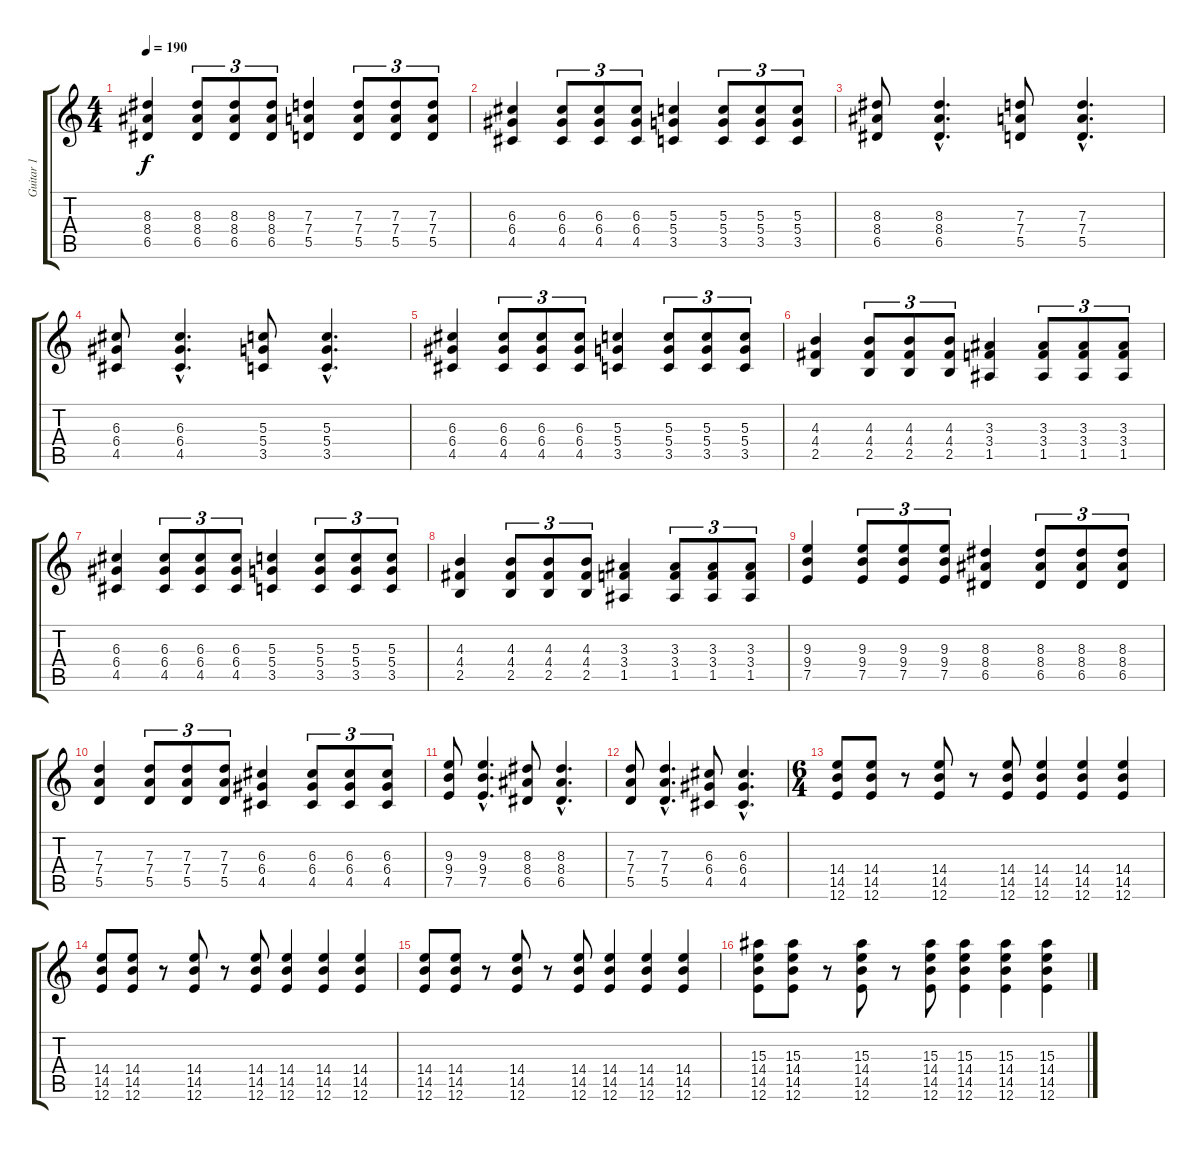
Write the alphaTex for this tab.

\track ("Guitar 1" "Guitar 1") {instrument overdrivenguitar}
\staff {score tabs}
\tuning (E4 B3 G3 D3 A2 E2) {hide}
\ts (4 4)
\tempo 190
\clef g2
\ks c
(8.3 8.4 6.5).4{dy f} (8.3 8.4 6.5).8{tu (3 2)} (8.3 8.4 6.5).8{tu (3 2)} (8.3 8.4 6.5).8{tu (3 2)} (7.3 7.4 5.5).4 (7.3 7.4 5.5).8{tu (3 2)} (7.3 7.4 5.5).8{tu (3 2)} (7.3 7.4 5.5).8{tu (3 2)} |
(6.3 6.4 4.5).4 (6.3 6.4 4.5).8{tu (3 2)} (6.3 6.4 4.5).8{tu (3 2)} (6.3 6.4 4.5).8{tu (3 2)} (5.3 5.4 3.5).4 (5.3 5.4 3.5).8{tu (3 2)} (5.3 5.4 3.5).8{tu (3 2)} (5.3 5.4 3.5).8{tu (3 2)} |
(8.3 8.4 6.5).8 (8.3 8.4{hac} 6.5{hac}).4{d} (7.3 7.4 5.5).8 (7.3{hac} 7.4{hac} 5.5{hac}).4{d} |
(6.3 6.4 4.5).8 (6.3 6.4{hac} 4.5{hac}).4{d} (5.3 5.4 3.5).8 (5.3{hac} 5.4{hac} 3.5{hac}).4{d} |
(6.3 6.4 4.5).4 (6.3 6.4 4.5).8{tu (3 2)} (6.3 6.4 4.5).8{tu (3 2)} (6.3 6.4 4.5).8{tu (3 2)} (5.3 5.4 3.5).4 (5.3 5.4 3.5).8{tu (3 2)} (5.3 5.4 3.5).8{tu (3 2)} (5.3 5.4 3.5).8{tu (3 2)} |
(4.3 4.4 2.5).4 (4.3 4.4 2.5).8{tu (3 2)} (4.3 4.4 2.5).8{tu (3 2)} (4.3 4.4 2.5).8{tu (3 2)} (3.3 3.4 1.5).4 (3.3 3.4 1.5).8{tu (3 2)} (3.3 3.4 1.5).8{tu (3 2)} (3.3 3.4 1.5).8{tu (3 2)} |
(6.3 6.4 4.5).4 (6.3 6.4 4.5).8{tu (3 2)} (6.3 6.4 4.5).8{tu (3 2)} (6.3 6.4 4.5).8{tu (3 2)} (5.3 5.4 3.5).4 (5.3 5.4 3.5).8{tu (3 2)} (5.3 5.4 3.5).8{tu (3 2)} (5.3 5.4 3.5).8{tu (3 2)} |
(4.3 4.4 2.5).4 (4.3 4.4 2.5).8{tu (3 2)} (4.3 4.4 2.5).8{tu (3 2)} (4.3 4.4 2.5).8{tu (3 2)} (3.3 3.4 1.5).4 (3.3 3.4 1.5).8{tu (3 2)} (3.3 3.4 1.5).8{tu (3 2)} (3.3 3.4 1.5).8{tu (3 2)} |
(9.3 9.4 7.5).4 (9.3 9.4 7.5).8{tu (3 2)} (9.3 9.4 7.5).8{tu (3 2)} (9.3 9.4 7.5).8{tu (3 2)} (8.3 8.4 6.5).4 (8.3 8.4 6.5).8{tu (3 2)} (8.3 8.4 6.5).8{tu (3 2)} (8.3 8.4 6.5).8{tu (3 2)} |
(7.3 7.4 5.5).4 (7.3 7.4 5.5).8{tu (3 2)} (7.3 7.4 5.5).8{tu (3 2)} (7.3 7.4 5.5).8{tu (3 2)} (6.3 6.4 4.5).4 (6.3 6.4 4.5).8{tu (3 2)} (6.3 6.4 4.5).8{tu (3 2)} (6.3 6.4 4.5).8{tu (3 2)} |
(9.3 9.4 7.5).8 (9.3{hac} 9.4{hac} 7.5{hac}).4{d} (8.3 8.4 6.5).8 (8.3{hac} 8.4{hac} 6.5{hac}).4{d} |
(7.3 7.4 5.5).8 (7.3{hac} 7.4{hac} 5.5{hac}).4{d} (6.3 6.4 4.5).8 (6.3{hac} 6.4{hac} 4.5{hac}).4{d} |
\ts (6 4)
(14.4 14.5 12.6).8 (14.4 14.5 12.6).8 r.8 (14.4 14.5 12.6).8 r.8 (14.4 14.5 12.6).8 (14.4 14.5 12.6).4 (14.4 14.5 12.6).4 (14.4 14.5 12.6).4 |
(14.4 14.5 12.6).8 (14.4 14.5 12.6).8 r.8 (14.4 14.5 12.6).8 r.8 (14.4 14.5 12.6).8 (14.4 14.5 12.6).4 (14.4 14.5 12.6).4 (14.4 14.5 12.6).4 |
(14.4 14.5 12.6).8 (14.4 14.5 12.6).8 r.8 (14.4 14.5 12.6).8 r.8 (14.4 14.5 12.6).8 (14.4 14.5 12.6).4 (14.4 14.5 12.6).4 (14.4 14.5 12.6).4 |
(15.3 14.4 14.5 12.6).8 (15.3 14.4 14.5 12.6).8 r.8 (15.3 14.4 14.5 12.6).8 r.8 (15.3 14.4 14.5 12.6).8 (15.3 14.4 14.5 12.6).4 (15.3 14.4 14.5 12.6).4 (15.3 14.4 14.5 12.6).4
